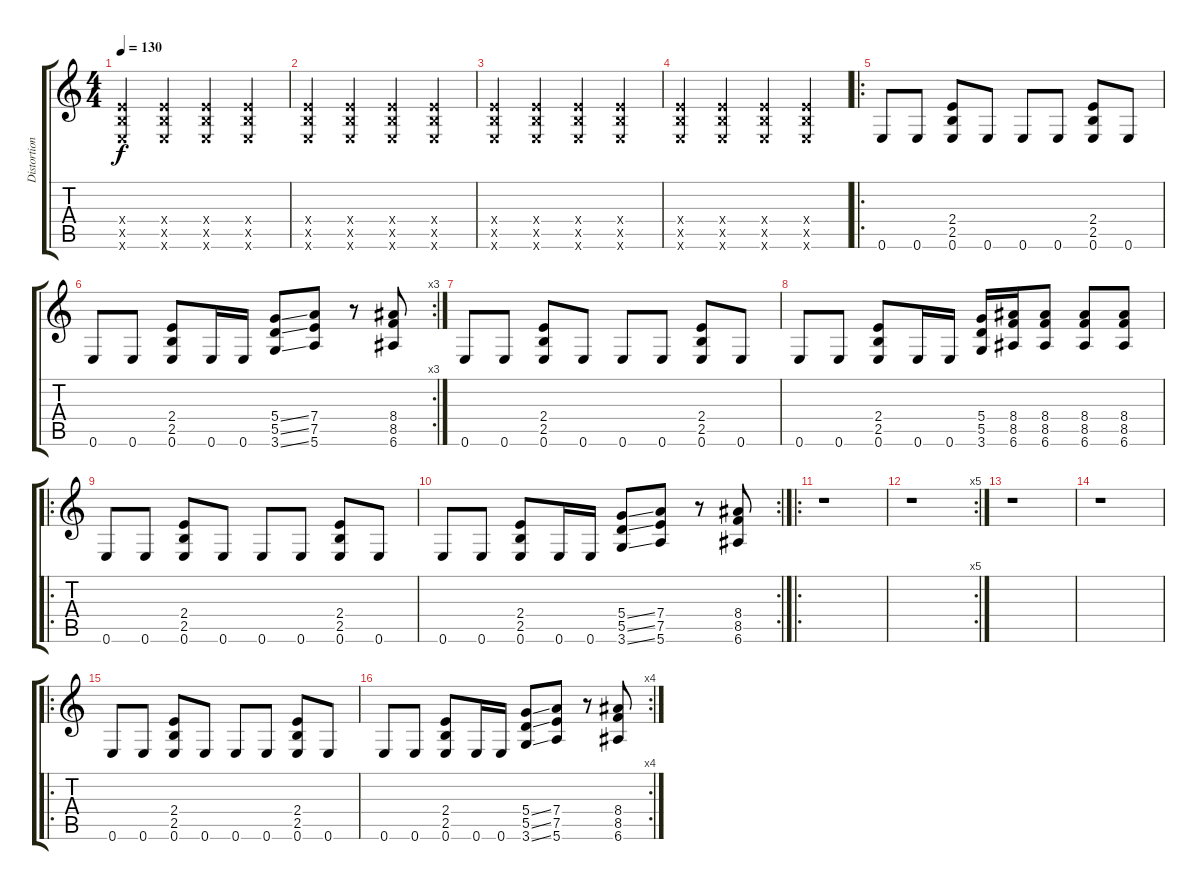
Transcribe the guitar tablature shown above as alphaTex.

\track ("Distortion Guitar 1" "Distortion") {instrument distortionguitar}
\staff {score tabs}
\tuning (E4 B3 G3 D3 A2 E2) {hide}
\ts (4 4)
\tempo 130
\clef g2
\ks c
(2.4{x} 2.5{x} 0.6{x}).4{dy f instrument distortionguitar} (2.4{x} 2.5{x} 0.6{x}).4 (2.4{x} 2.5{x} 0.6{x}).4 (2.4{x} 2.5{x} 0.6{x}).4 |
(2.4{x} 2.5{x} 0.6{x}).4 (2.4{x} 2.5{x} 0.6{x}).4 (2.4{x} 2.5{x} 0.6{x}).4 (2.4{x} 2.5{x} 0.6{x}).4 |
(2.4{x} 2.5{x} 0.6{x}).4 (2.4{x} 2.5{x} 0.6{x}).4 (2.4{x} 2.5{x} 0.6{x}).4 (2.4{x} 2.5{x} 0.6{x}).4 |
(2.4{x} 2.5{x} 0.6{x}).4 (2.4{x} 2.5{x} 0.6{x}).4 (2.4{x} 2.5{x} 0.6{x}).4 (2.4{x} 2.5{x} 0.6{x}).4 |
\ro
0.6.8 0.6.8 (2.4 2.5 0.6).8 0.6.8 0.6.8 0.6.8 (2.4 2.5 0.6).8 0.6.8 |
\rc 3
0.6.8 0.6.8 (2.4 2.5 0.6).8 0.6.16 0.6.16 (5.4{ss} 5.5{ss} 3.6{ss}).8 (7.4 7.5 5.6).8 r.8 (8.4 8.5 6.6).8 |
0.6.8 0.6.8 (2.4 2.5 0.6).8 0.6.8 0.6.8 0.6.8 (2.4 2.5 0.6).8 0.6.8 |
0.6.8 0.6.8 (2.4 2.5 0.6).8 0.6.16 0.6.16 (5.4 5.5 3.6).16 (8.4 8.5 6.6).16 (8.4 8.5 6.6).8 (8.4 8.5 6.6).8 (8.4 8.5 6.6).8 |
\ro
0.6.8 0.6.8 (2.4 2.5 0.6).8 0.6.8 0.6.8 0.6.8 (2.4 2.5 0.6).8 0.6.8 |
\rc 2
0.6.8 0.6.8 (2.4 2.5 0.6).8 0.6.16 0.6.16 (5.4{ss} 5.5{ss} 3.6{ss}).8 (7.4 7.5 5.6).8 r.8 (8.4 8.5 6.6).8 |
\ro
r.1 |
\rc 5
r.1 |
r.1 |
r.1 |
\ro
0.6.8 0.6.8 (2.4 2.5 0.6).8 0.6.8 0.6.8 0.6.8 (2.4 2.5 0.6).8 0.6.8 |
\rc 4
0.6.8 0.6.8 (2.4 2.5 0.6).8 0.6.16 0.6.16 (5.4{ss} 5.5{ss} 3.6{ss}).8 (7.4 7.5 5.6).8 r.8 (8.4 8.5 6.6).8
